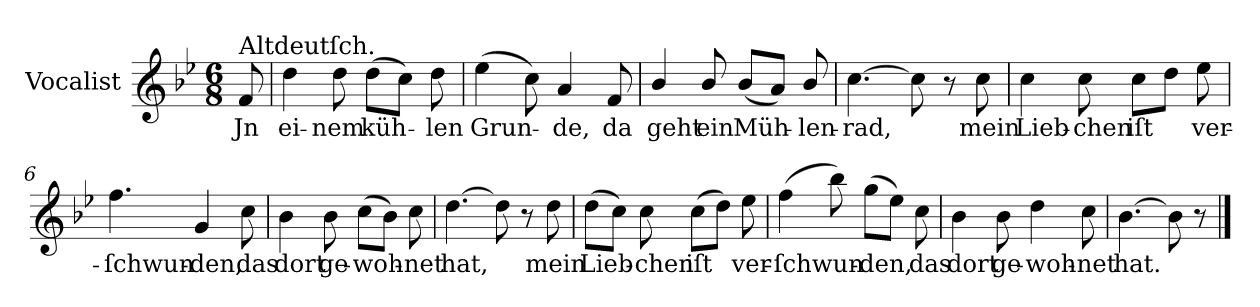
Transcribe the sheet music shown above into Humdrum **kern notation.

**kern	**text
*part1	*part1
*staff1	*staff1
*I"Vocalist	*
*k[b-e-]	*
*B-:	*
*M6/8	*
=	=
!LO:TX:a:t=Altdeutſch.	!
8f	Jn
=1	=1
4dd	ei-
8dd	-nem
(8ddL	küh-
8ccJ)	.
8dd	-len
=2	=2
(4ee-	Grun-
8cc)	.
4a	-de,
8f	da
=3	=3
4b-/	geht
8b-/	ein
(8b-/L	Müh-
8aJ)	.
8b-/	-len-
=4	=4
[4.cc	-rad,
8cc]	.
8r	.
8cc	mein
=5	=5
4cc	Lieb-
8cc	-chen
8ccL	iſt
8ddJ	.
8ee-	ver-
=6	=6
4.ff	-ſchwun-
4g	-den,
8cc	das
=7	=7
4b-	dort
8b-	ge-
(8ccL	-woh-
8b-J)	.
8cc	-net
=8	=8
[4.dd	hat,
8dd]	.
8r	.
8dd	mein
=9	=9
(8ddL	Lieb-
8ccJ)	.
8cc	-chen
(8ccL	iſt
8ddJ)	.
8ee-	ver-
=10	=10
(4ff	-ſchwun-
8bb-)	.
(8ggL	-den,
8ee-J)	.
8cc	das
=11	=11
4b-	dort
8b-	ge-
4dd	-woh-
8cc	-net
=12	=12
[4.b-	hat.
8b-]	.
8r	.
==	==
*-	*-
